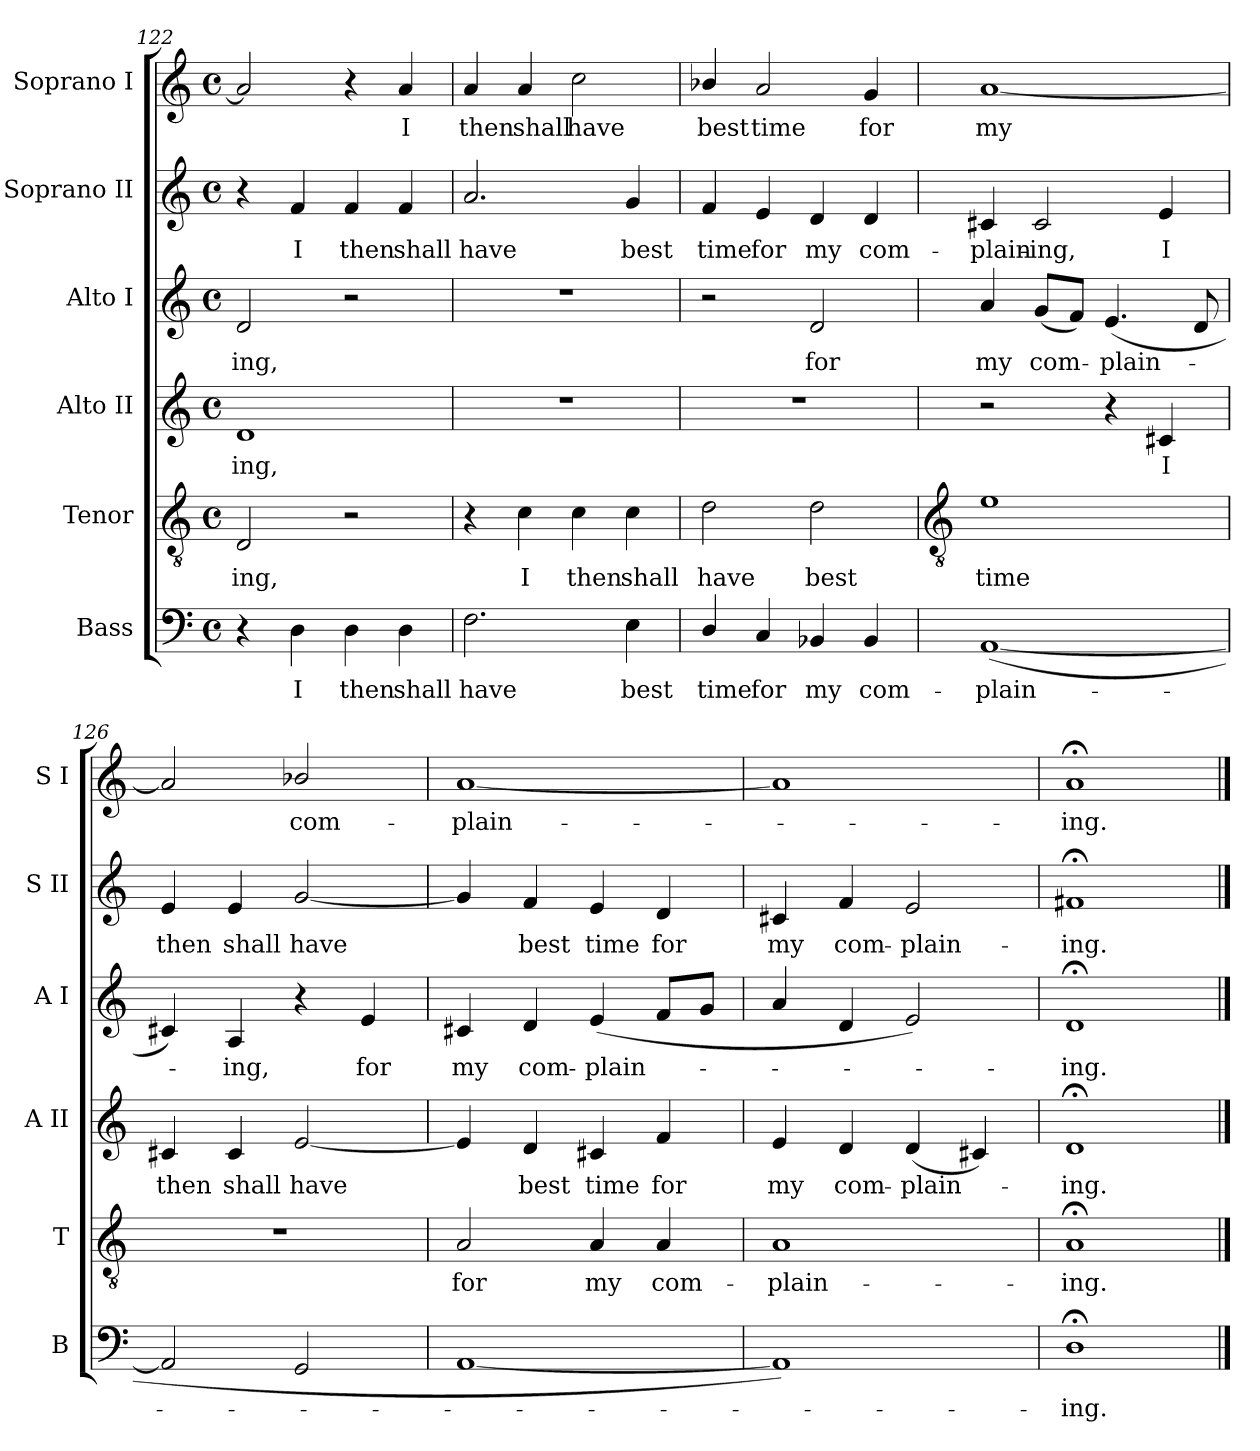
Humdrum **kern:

**kern	**text	**kern	**text	**kern	**text	**kern	**text	**kern	**text	**kern	**text
*part6	*part6	*part5	*part5	*part4	*part4	*part3	*part3	*part2	*part2	*part1	*part1
*staff6	*staff6	*staff5	*staff5	*staff4	*staff4	*staff3	*staff3	*staff2	*staff2	*staff1	*staff1
*I"Bass	*	*I"Tenor	*	*I"Alto II	*	*I"Alto I	*	*I"Soprano II	*	*I"Soprano I	*
*I'B	*	*I'T	*	*I'A II	*	*I'A I	*	*I'S II	*	*I'S I	*
*clefF4	*	*clefGv2	*	*clefG2	*	*clefG2	*	*clefG2	*	*clefG2	*
*k[]	*	*k[]	*	*k[]	*	*k[]	*	*k[]	*	*k[]	*
*C:	*	*C:	*	*C:	*	*C:	*	*C:	*	*C:	*
*M4/4	*	*M4/4	*	*M4/4	*	*M4/4	*	*M4/4	*	*M4/4	*
*met(c)	*	*met(c)	*	*met(c)	*	*met(c)	*	*met(c)	*	*met(c)	*
=122	=122	=122	=122	=122	=122	=122	=122	=122	=122	=122	=122
!	!	!	!LO:LY:b	!	!LO:LY:b	!	!LO:LY:b	!	!	!	!
4r	.	2D	-ing,	1d	-ing,	2d	ing,	4r	.	2a]	.
!	!LO:LY:b	!	!	!	!	!	!	!	!LO:LY:b	!	!
4D	I	.	.	.	.	.	.	4f	I	.	.
!	!LO:LY:b	!	!	!	!	!	!	!	!LO:LY:b	!	!
4D	then	2r	.	.	.	2r	.	4f	then	4r	.
!	!LO:LY:b	!	!	!	!	!	!	!	!LO:LY:b	!	!LO:LY:b
4D	shall	.	.	.	.	.	.	4f	shall	4a	I
=123	=123	=123	=123	=123	=123	=123	=123	=123	=123	=123	=123
!	!LO:LY:b	!	!	!	!	!	!	!	!LO:LY:b	!	!LO:LY:b
2.F	have	4r	.	1r	.	1r	.	2.a	have	4a	then
!	!	!	!LO:LY:b	!	!	!	!	!	!	!	!LO:LY:b
.	.	4c	I	.	.	.	.	.	.	4a	shall
!	!	!	!LO:LY:b	!	!	!	!	!	!	!	!LO:LY:b
.	.	4c	then	.	.	.	.	.	.	2cc	have
!	!LO:LY:b	!	!LO:LY:b	!	!	!	!	!	!LO:LY:b	!	!
4E	best	4c	shall	.	.	.	.	4g	best	.	.
=124	=124	=124	=124	=124	=124	=124	=124	=124	=124	=124	=124
!	!LO:LY:b	!	!LO:LY:b	!	!	!	!	!	!LO:LY:b	!	!LO:LY:b
4D/	time	2d	have	1r	.	2r	.	4f	time	4b-X/	best
!	!LO:LY:b	!	!	!	!	!	!	!	!LO:LY:b	!	!LO:LY:b
4C	for	.	.	.	.	.	.	4e	for	2a	time
!	!LO:LY:b	!	!LO:LY:b	!	!	!	!LO:LY:b	!	!LO:LY:b	!	!
4BB-X	my	2d	best	.	.	2d	for	4d	my	.	.
!	!LO:LY:b	!	!	!	!	!	!	!	!LO:LY:b	!	!LO:LY:b
4BB-	com-	.	.	.	.	.	.	4d	com-	4g	for
!!LO:LB:g=z
=125	=125	=125	=125	=125	=125	=125	=125	=125	=125	=125	=125
*	*	*clefGv2	*	*	*	*	*	*	*	*	*
!	!LO:LY:b	!	!LO:LY:b	!	!	!	!LO:LY:b	!	!LO:LY:b	!	!LO:LY:b
(<[1AA	-plain-	1e	time	2r	.	4a	my	4c#X	-plain-	[1a	my
!	!	!	!	!	!	!	!LO:LY:b	!	!LO:LY:b	!	!
.	.	.	.	.	.	(<8gL	com-	2c#	-ing,	.	.
.	.	.	.	.	.	8fJ)	.	.	.	.	.
!	!	!	!	!	!	!	!LO:LY:b	!	!	!	!
.	.	.	.	4r	.	(<4.e	plain-	.	.	.	.
!	!	!	!	!	!LO:LY:b	!	!	!	!LO:LY:b	!	!
.	.	.	.	4c#X	I	.	.	4e	I	.	.
.	.	.	.	.	.	8d	.	.	.	.	.
=126	=126	=126	=126	=126	=126	=126	=126	=126	=126	=126	=126
!	!	!	!	!	!LO:LY:b	!	!	!	!LO:LY:b	!	!
2AA]	.	1r	.	4c#X	then	4c#X)	.	4e	then	2a]	.
!	!	!	!	!	!LO:LY:b	!	!LO:LY:b	!	!LO:LY:b	!	!
.	.	.	.	4c#	shall	4A	ing,	4e	shall	.	.
!	!	!	!	!	!LO:LY:b	!	!	!	!LO:LY:b	!	!LO:LY:b
2GG	.	.	.	[2e	have	4r	.	[2g	have	2b-X/	com-
!	!	!	!	!	!	!	!LO:LY:b	!	!	!	!
.	.	.	.	.	.	4e	for	.	.	.	.
=127	=127	=127	=127	=127	=127	=127	=127	=127	=127	=127	=127
!	!	!	!LO:LY:b	!	!	!	!LO:LY:b	!	!	!	!LO:LY:b
[1AA	.	2A	for	4e]	.	4c#X	my	4g]	.	[1a	-plain-
!	!	!	!	!	!LO:LY:b	!	!LO:LY:b	!	!LO:LY:b	!	!
.	.	.	.	4d	best	4d	com-	4f	best	.	.
!	!	!	!LO:LY:b	!	!LO:LY:b	!	!LO:LY:b	!	!LO:LY:b	!	!
.	.	4A	my	4c#X	time	(<4e	-plain-	4e	time	.	.
!	!	!	!LO:LY:b	!	!LO:LY:b	!	!	!	!LO:LY:b	!	!
.	.	4A	com-	4f	for	8fL	.	4d	for	.	.
.	.	.	.	.	.	8gJ	.	.	.	.	.
=128	=128	=128	=128	=128	=128	=128	=128	=128	=128	=128	=128
!	!	!	!LO:LY:b	!	!LO:LY:b	!	!	!	!LO:LY:b	!	!
1AA])	.	1A	-plain-	4e	my	4a	.	4c#X	my	1a]	.
!	!	!	!	!	!LO:LY:b	!	!	!	!LO:LY:b	!	!
.	.	.	.	4d	com-	4d	.	4f	com-	.	.
!	!	!	!	!	!LO:LY:b	!	!	!	!LO:LY:b	!	!
.	.	.	.	(<4d	-plain-	2e)	.	2e	-plain-	.	.
.	.	.	.	4c#X)	.	.	.	.	.	.	.
=129	=129	=129	=129	=129	=129	=129	=129	=129	=129	=129	=129
!	!LO:LY:b	!	!LO:LY:b	!	!LO:LY:b	!	!LO:LY:b	!	!LO:LY:b	!	!LO:LY:b
1D;<	ing.	1A;<	-ing.	1d;<	ing.	1d;<	ing.	1f#X;<	-ing.	1a;<	ing.
==	==	==	==	==	==	==	==	==	==	==	==
*-	*-	*-	*-	*-	*-	*-	*-	*-	*-	*-	*-
